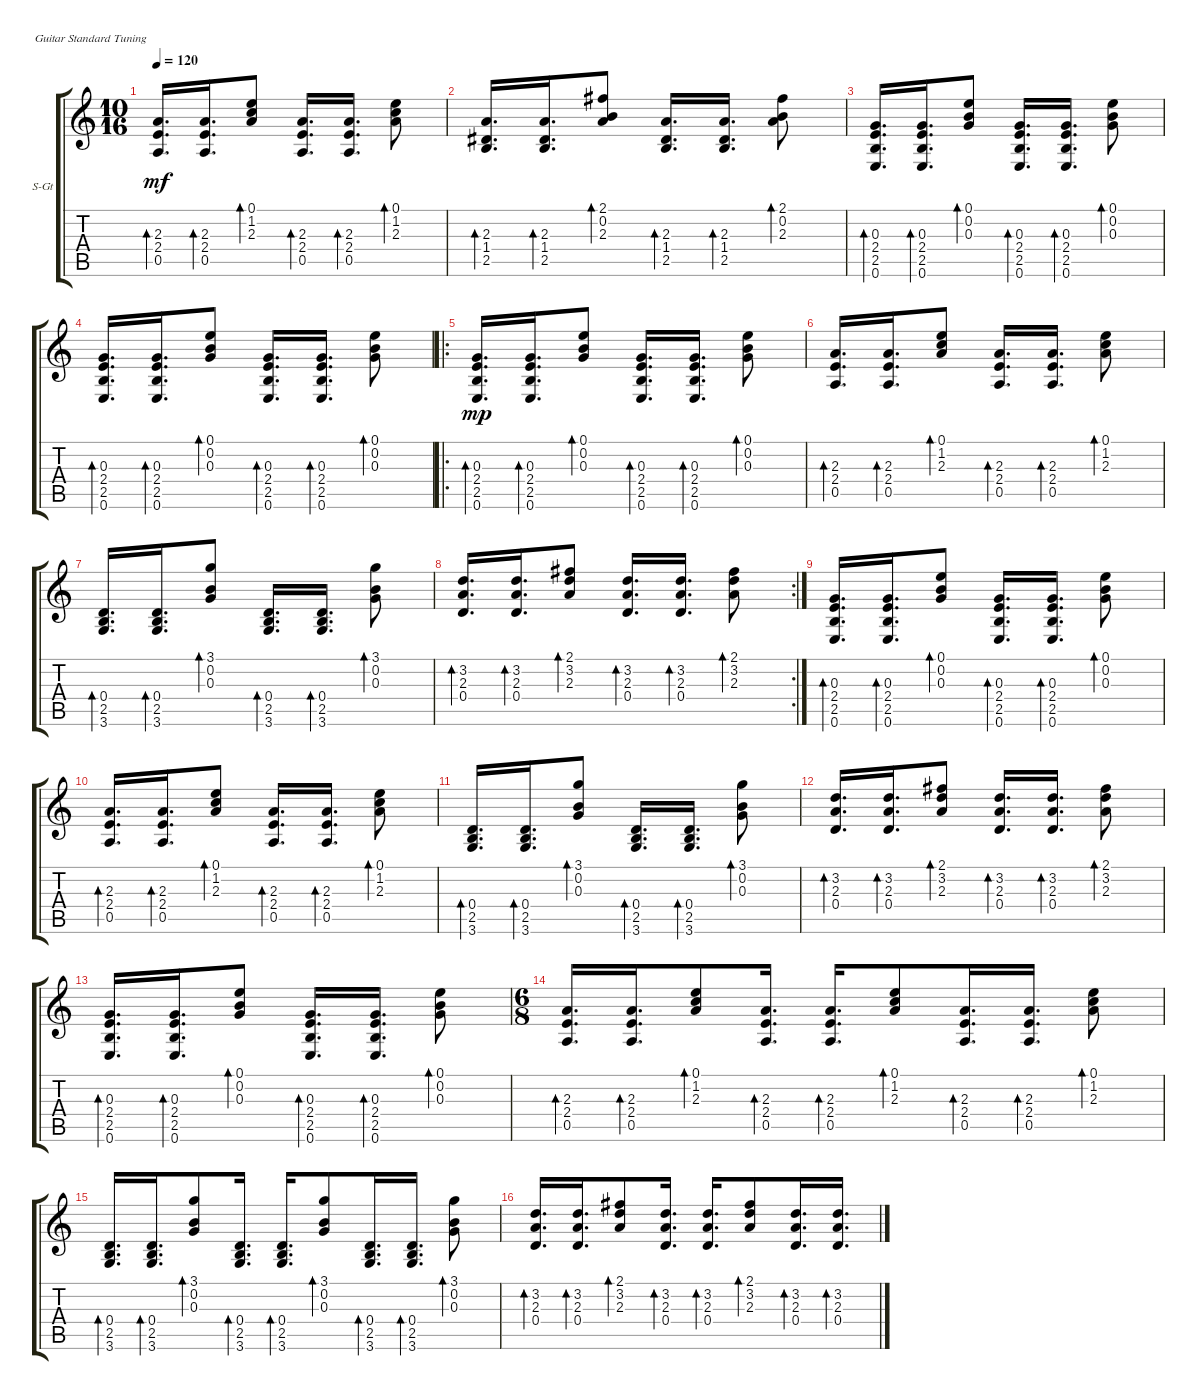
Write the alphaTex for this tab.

\defaultSystemsLayout 4
\bracketExtendMode groupsimilarinstruments
\firstSystemTrackNameOrientation horizontal
\otherSystemsTrackNameOrientation horizontal
\track ("Steel Guitar" "S-Gt") {instrument acousticguitarsteel}
\staff {score tabs}
\tuning (E4 B3 G3 D3 A2 E2)
\ts (10 16)
\tempo 120
\clef g2
\ks c
(0.5 2.4 2.3).16{d bd 30 dy mf} (0.5 2.4 2.3).16{d bd 30} (0.1 1.2 2.3).8{bd 30} (0.5 2.4 2.3).16{d bd 30} (0.5 2.4 2.3).16{d bd 30} (0.1 1.2 2.3).8{bd 30} |
(2.5 1.4 2.3).16{d bd 30} (2.5 1.4 2.3).16{d bd 30} (2.1 0.2 2.3).8{bd 30} (2.5 1.4 2.3).16{d bd 30} (2.5 1.4 2.3).16{d bd 30} (2.1 0.2 2.3).8{bd 30} |
(0.6 2.5 2.4 0.3).16{d bd 30} (0.6 2.5 2.4 0.3).16{d bd 30} (0.1 0.2 0.3).8{bd 30} (0.6 2.5 2.4 0.3).16{d bd 30} (0.6 2.5 2.4 0.3).16{d bd 30} (0.1 0.2 0.3).8{bd 30} |
(0.6 2.5 2.4 0.3).16{d bd 30} (0.6 2.5 2.4 0.3).16{d bd 30} (0.1 0.2 0.3).8{bd 30} (0.6 2.5 2.4 0.3).16{d bd 30} (0.6 2.5 2.4 0.3).16{d bd 30} (0.1 0.2 0.3).8{bd 30} |
\ro
(0.6 2.5 2.4 0.3).16{d bd 30 dy mp} (0.6 2.5 2.4 0.3).16{d bd 30} (0.1 0.2 0.3).8{bd 30} (0.6 2.5 2.4 0.3).16{d bd 30} (0.6 2.5 2.4 0.3).16{d bd 30} (0.1 0.2 0.3).8{bd 30} |
(0.5 2.4 2.3).16{d bd 30} (0.5 2.4 2.3).16{d bd 30} (0.1 1.2 2.3).8{bd 30} (0.5 2.4 2.3).16{d bd 30} (0.5 2.4 2.3).16{d bd 30} (0.1 1.2 2.3).8{bd 30} |
(3.6 2.5 0.4).16{d bd 30} (3.6 2.5 0.4).16{d bd 30} (3.1 0.2 0.3).8{bd 30} (3.6 2.5 0.4).16{d bd 30} (3.6 2.5 0.4).16{d bd 30} (3.1 0.2 0.3).8{bd 30} |
\rc 2
(0.4 2.3 3.2).16{d bd 30} (0.4 2.3 3.2).16{d bd 30} (2.1 3.2 2.3).8{bd 30} (0.4 2.3 3.2).16{d bd 30} (0.4 2.3 3.2).16{d bd 30} (2.1 3.2 2.3).8{bd 30} |
(0.6 2.5 2.4 0.3).16{d bd 30} (0.6 2.5 2.4 0.3).16{d bd 30} (0.1 0.2 0.3).8{bd 30} (0.6 2.5 2.4 0.3).16{d bd 30} (0.6 2.5 2.4 0.3).16{d bd 30} (0.1 0.2 0.3).8{bd 30} |
(0.5 2.4 2.3).16{d bd 30} (0.5 2.4 2.3).16{d bd 30} (0.1 1.2 2.3).8{bd 30} (0.5 2.4 2.3).16{d bd 30} (0.5 2.4 2.3).16{d bd 30} (0.1 1.2 2.3).8{bd 30} |
(3.6 2.5 0.4).16{d bd 30} (3.6 2.5 0.4).16{d bd 30} (3.1 0.2 0.3).8{bd 30} (3.6 2.5 0.4).16{d bd 30} (3.6 2.5 0.4).16{d bd 30} (3.1 0.2 0.3).8{bd 30} |
(0.4 2.3 3.2).16{d bd 30} (0.4 2.3 3.2).16{d bd 30} (2.1 3.2 2.3).8{bd 30} (0.4 2.3 3.2).16{d bd 30} (0.4 2.3 3.2).16{d bd 30} (2.1 3.2 2.3).8{bd 30} |
(0.6 2.5 2.4 0.3).16{d bd 30} (0.6 2.5 2.4 0.3).16{d bd 30} (0.1 0.2 0.3).8{bd 30} (0.6 2.5 2.4 0.3).16{d bd 30} (0.6 2.5 2.4 0.3).16{d bd 30} (0.1 0.2 0.3).8{bd 30} |
\ts (6 8)
(0.5 2.4 2.3).16{d bd 30} (0.5 2.4 2.3).16{d bd 30} (0.1 1.2 2.3).8{bd 30} (0.5 2.4 2.3).16{d bd 30} (0.5 2.4 2.3).16{d bd 30} (0.1 1.2 2.3).8{bd 30} (0.5 2.4 2.3).16{d bd 30} (0.5 2.4 2.3).16{d bd 30} (0.1 1.2 2.3).8{bd 30} |
(3.6 2.5 0.4).16{d bd 30} (3.6 2.5 0.4).16{d bd 30} (3.1 0.2 0.3).8{bd 30} (3.6 2.5 0.4).16{d bd 30} (3.6 2.5 0.4).16{d bd 30} (3.1 0.2 0.3).8{bd 30} (3.6 2.5 0.4).16{d bd 30} (3.6 2.5 0.4).16{d bd 30} (3.1 0.2 0.3).8{bd 30} |
(0.4 2.3 3.2).16{d bd 30} (0.4 2.3 3.2).16{d bd 30} (2.1 3.2 2.3).8{bd 30} (0.4 2.3 3.2).16{d bd 30} (0.4 2.3 3.2).16{d bd 30} (2.1 3.2 2.3).8{bd 30} (0.4 2.3 3.2).16{d bd 30} (0.4 2.3 3.2).16{d bd 30}
